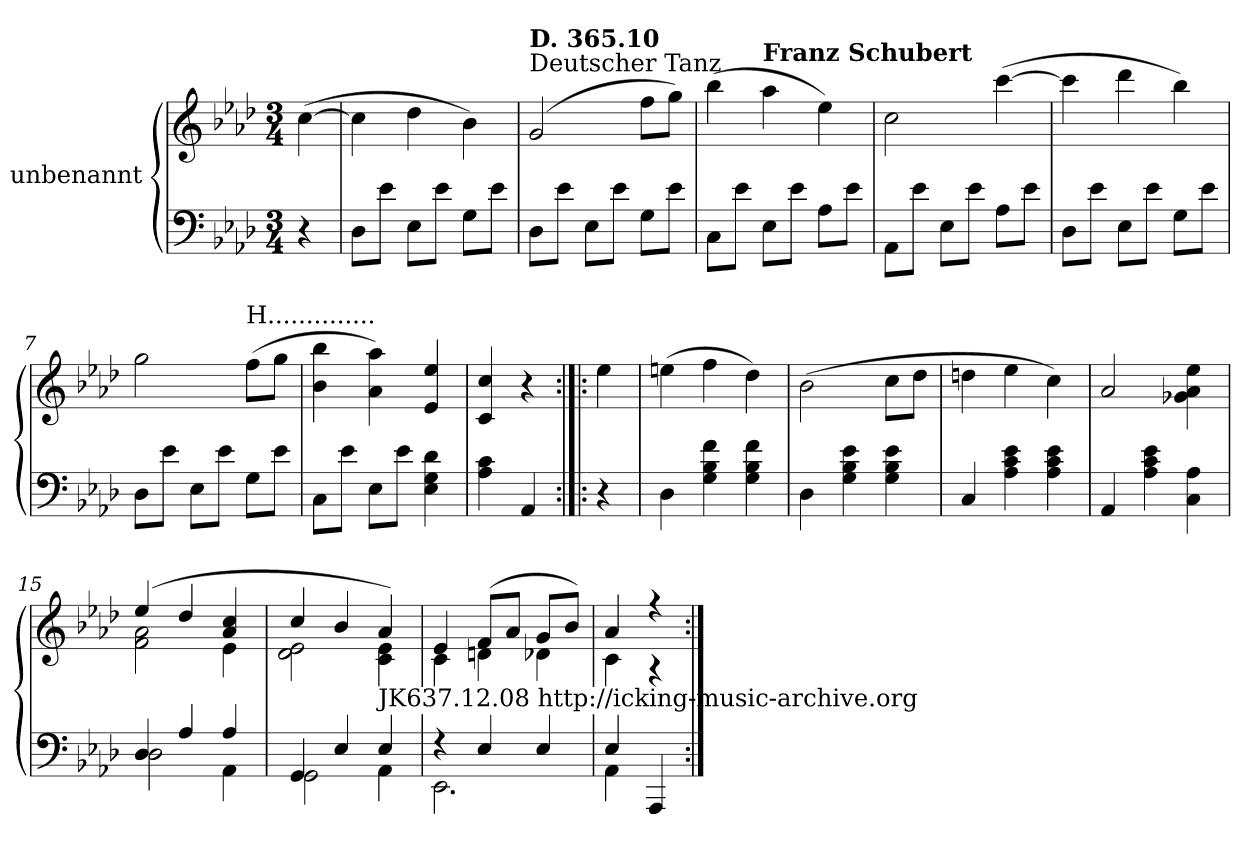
**kern	**kern
*part1	*part1
*staff2	*staff1
*I"unbenannt	*
*clefF4	*clefG2
*k[b-e-a-d-]	*k[b-e-a-d-]
*M3/4	*M3/4
=1	=1
4r	([4cc\
=2	=2
8D-\L	4cc\]
8e-\J	.
8E-\L	4dd-\
8e-\J	.
8G\L	4b-\)
8e-\J	.
=3	=3
!	!LO:TX:a:t=Deutscher Tanz
!	!LO:TX:a:B:t=D. 365.10
8D-\L	(2g/
8e-\J	.
8E-\L	.
8e-\J	.
8G\L	8ff\L
8e-\J	8gg\J)
=4	=4
8C\L	(4bb-\
8e-\J	.
!	!LO:TX:a:B:t=Franz Schubert
8E-\L	4aa-\
8e-\J	.
8A-\L	4ee-\)
8e-\J	.
!!LO:LB:g=z
=5	=5
8AA-\L	2cc\
8e-\J	.
8E-\L	.
8e-\J	.
8A-\L	([4ccc\
8e-\J	.
=6	=6
8D-\L	4ccc\]
8e-\J	.
8E-\L	4ddd-\
8e-\J	.
8G\L	4bb-\)
8e-\J	.
=7	=7
8D-\L	2gg\
8e-\J	.
8E-\L	.
8e-\J	.
!	!LO:TX:a:t=H..............
8G\L	(8ff\L
8e-\J	8gg\J
=8	=8
8C\L	4b-\ 4bb-\
8e-\J	.
8E-\L	4a-\ 4aa-\)
8e-\J	.
4E-\ 4G\ 4d-\	4e-/ 4ee-/
!!LO:LB:g=z
=9	=9
4A-\ 4c\	4c/ 4cc/
4AA-/	4r
!!LO:LB:g=z
=10:|!|:	=10:|!|:
4r	4ee-\
=11	=11
4D-\	(4een\
4G\ 4B-\ 4f\	4ff\
4G\ 4B-\ 4f\	4dd-\)
=12	=12
4D-\	(2b-\
4G\ 4B-\ 4e-\	.
4G\ 4B-\ 4e-\	8cc\L
.	8dd-\J
=13	=13
4C/	4ddn\
4A-\ 4c\ 4e-\	4ee-\
4A-\ 4c\ 4e-\	4cc\)
=14	=14
4AA-/	2a-/
4A-\ 4c\ 4e-\	.
4C\ 4A-\	4g-X\ 4a-\ 4ee-\
!!LO:LB:g=z
=15	=15
*^	*^
4D-/	2D-\	(4ee-/	2f\ 2a-\
4A-/	.	4dd-/	.
4A-/	4AA-\	4a-/ 4cc/	4e-\
=16	=16	=16	=16
4GG/	2GG\	4cc/	2d-\ 2e-\
4E-/	.	4b-/	.
!LO:TX:a:t=JK637.12.08 http&colon;//icking-music-archive.org	!	!	!
4E-/	4AA-\	4a-/)	4c\ 4e-\
=17	=17	=17	=17
4r	2.EE-\	4e-/	4c\
4E-/	.	(8f/L	4dn\
.	.	8a-/J	.
4E-/	.	8g/L	4d-X\
.	.	8b-/J)	.
=18	=18	=18	=18
4E-/	4AA-\	4a-/	4c\
4AAA-/	4ryy	4r	4r
*v	*v	*	*
*	*v	*v
=:|!	=:|!
*-	*-
